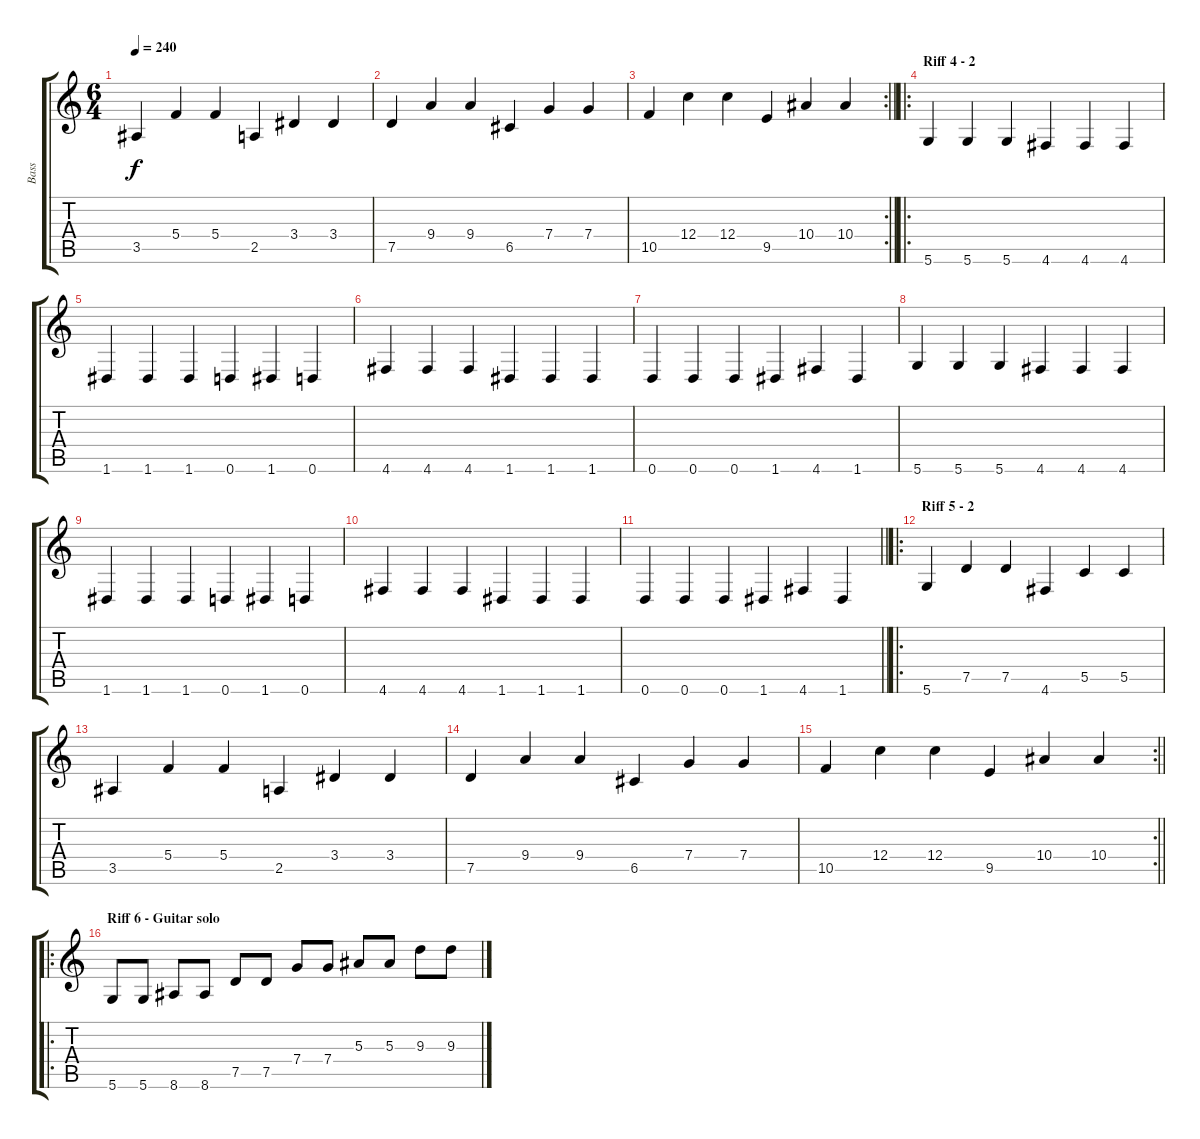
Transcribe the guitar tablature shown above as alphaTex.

\track ("Bass " "Bass ") {instrument contrabass}
\staff {score tabs}
\tuning (D4 A3 F3 C3 G2 D2) {hide}
\ts (6 4)
\tempo 240
\clef g2
\ks c
3.5.4{dy f} 5.4.4 5.4.4 2.5.4 3.4.4 3.4.4 |
7.5.4 9.4.4 9.4.4 6.5.4 7.4.4 7.4.4 |
\rc 2
\barLineRight lightlight
10.5.4 12.4.4 12.4.4 9.5.4 10.4.4 10.4.4 |
\ro
\section ("" "Riff 4 - 2")
5.6.4 5.6.4 5.6.4 4.6.4 4.6.4 4.6.4 |
1.6.4 1.6.4 1.6.4 0.6.4 1.6.4 0.6.4 |
4.6.4 4.6.4 4.6.4 1.6.4 1.6.4 1.6.4 |
0.6.4 0.6.4 0.6.4 1.6.4 4.6.4 1.6.4 |
5.6.4 5.6.4 5.6.4 4.6.4 4.6.4 4.6.4 |
1.6.4 1.6.4 1.6.4 0.6.4 1.6.4 0.6.4 |
4.6.4 4.6.4 4.6.4 1.6.4 1.6.4 1.6.4 |
\barLineRight lightlight
0.6.4 0.6.4 0.6.4 1.6.4 4.6.4 1.6.4 |
\ro
\section ("" "Riff 5 - 2")
5.6.4 7.5.4 7.5.4 4.6.4 5.5.4 5.5.4 |
3.5.4 5.4.4 5.4.4 2.5.4 3.4.4 3.4.4 |
7.5.4 9.4.4 9.4.4 6.5.4 7.4.4 7.4.4 |
\rc 2
\barLineRight lightlight
10.5.4 12.4.4 12.4.4 9.5.4 10.4.4 10.4.4 |
\ro
\section ("" "Riff 6 - Guitar solo ")
5.6.8 5.6.8 8.6.8 8.6.8 7.5.8 7.5.8 7.4.8 7.4.8 5.3.8 5.3.8 9.3.8 9.3.8
